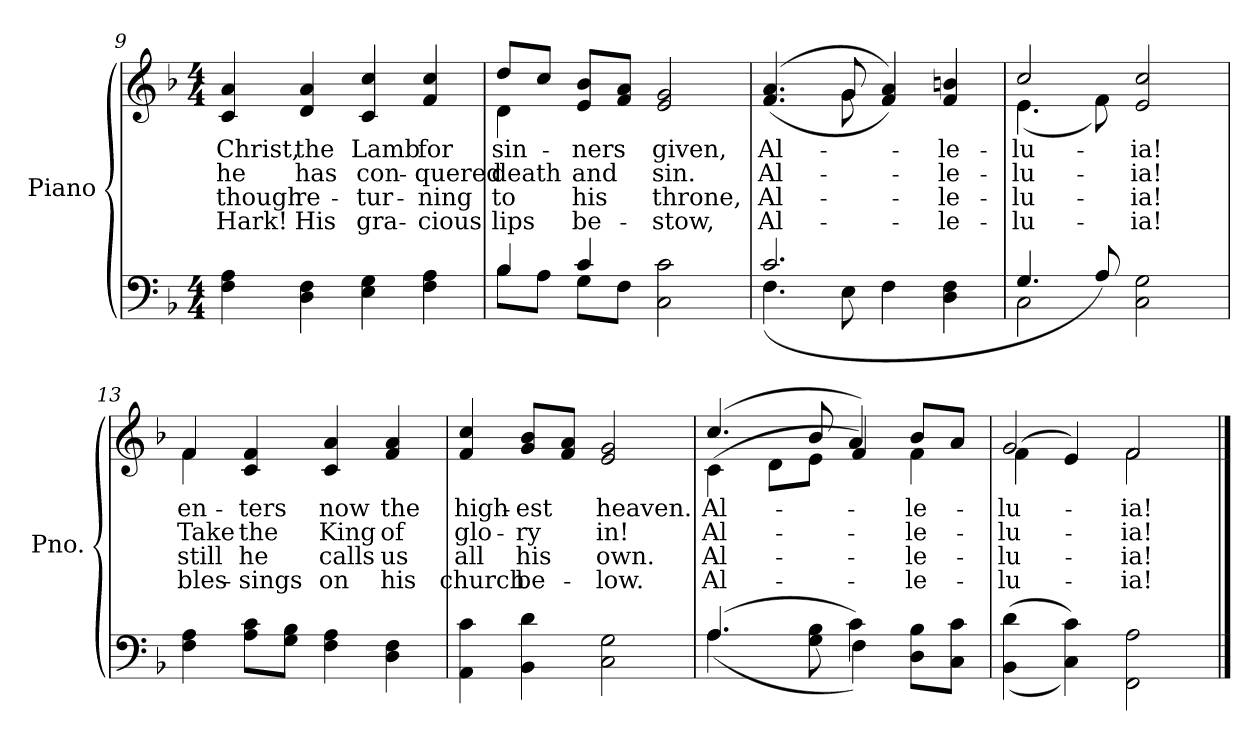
**kern	**kern	**text	**text	**text	**text
*part2	*part1	*part1	*part1	*part1	*part1
*staff2	*staff1	*staff1	*staff1	*staff1	*staff1
*I"Piano	*I"Piano	*	*	*	*
*I'Pno.	*I'Pno.	*	*	*	*
!!LO:LB:g=z
*clefF4	*clefG2	*	*	*	*
*k[b-]	*k[b-]	*	*	*	*
*F:	*F:	*	*	*	*
*M4/4	*M4/4	*	*	*	*
=9	=9	=9	=9	=9	=9
!	!	!LO:LY:b:color=#000000	!LO:LY:b:color=#000000	!LO:LY:b:color=#000000	!LO:LY:b:color=#000000
4Fi\ 4Ai	4ci/ 4ai	Christ,	he	though	Hark!
!	!	!LO:LY:b:color=#000000	!LO:LY:b:color=#000000	!LO:LY:b:color=#000000	!LO:LY:b:color=#000000
4Di\ 4Fi	4di/ 4ai	the	has	re-	-His
!	!	!LO:LY:b:color=#000000	!LO:LY:b:color=#000000	!LO:LY:b:color=#000000	!LO:LY:b:color=#000000
4Ei\ 4Gi	4ci/ 4cci	Lamb	con-	tur-	-gra-
!	!	!LO:LY:b:color=#000000	!LO:LY:b:color=#000000	!LO:LY:b:color=#000000	!LO:LY:b:color=#000000
4Fi\ 4Ai	4fi/ 4cci	for	-quered	-ning	cious
=10	=10	=10	=10	=10	=10
*^	*	*	*	*	*
!	!	!	!LO:LY:b:color=#000000	!LO:LY:b:color=#000000	!LO:LY:b:color=#000000	!LO:LY:b:color=#000000
*	*	*^	*	*	*	*
4B-i/	8B-i\L	8ddi/L	4di\	sin-	death	to	lips
.	8Ai\J	8cci/J	.	.	.	.	.
!	!	!	!	!LO:LY:b:color=#000000	!LO:LY:b:color=#000000	!LO:LY:b:color=#000000	!LO:LY:b:color=#000000
4ci/	8Gi\L	8ei/ 8b-i/L	2.ryy	-ners	and	his	be-
.	8Fi\J	8fi/ 8ai/J	.	.	.	.	.
!	!	!	!	!LO:LY:b:color=#000000	!LO:LY:b:color=#000000	!LO:LY:b:color=#000000	!LO:LY:b:color=#000000
2Ci\ 2ci	2ryy	2ei/ 2gi	.	given,	sin.	-throne,	stow,
=11	=11	=11	=11	=11	=11	=11	=11
!	!	!	!	!LO:LY:b:color=#000000	!LO:LY:b:color=#000000	!LO:LY:b:color=#000000	!LO:LY:b:color=#000000
2.ci/	(4.Fi\	((4.fi/ 4.ai	4.ryy	Al-	Al-	Al-	-Al-
.	8Ei\	8gi/	8gi\	.	.	.	.
.	4Fi\	4fi/ 4ai))	2ryy	.	.	.	.
!	!	!	!	!LO:LY:b:color=#000000	!LO:LY:b:color=#000000	!LO:LY:b:color=#000000	!LO:LY:b:color=#000000
4Di\ 4Fi	4ryy	4fi/ 4bni	.	-le-	-le-	-le-	-le-
=12	=12	=12	=12	=12	=12	=12	=12
!	!	!	!	!LO:LY:b:color=#000000	!LO:LY:b:color=#000000	!LO:LY:b:color=#000000	!LO:LY:b:color=#000000
4.Gi/	2Ci\	2cci/	(4.ei\	-lu-	-lu-	-lu-	-lu-
8Ai/)	.	.	8fi\)	.	.	.	.
!	!	!	!	!LO:LY:b:color=#000000	!LO:LY:b:color=#000000	!LO:LY:b:color=#000000	!LO:LY:b:color=#000000
2Ci\ 2Gi	2ryy	2ei/ 2cci	2ryy	-ia!	-ia!	-ia!	ia!
*v	*v	*	*	*	*	*	*
!!LO:LB:g=z	!!
=13	=13	=13	=13	=13	=13	=13
*^	*	*	*	*	*	*
!	!	!	!	!LO:LY:b:color=#000000	!LO:LY:b:color=#000000	!LO:LY:b:color=#000000	!LO:LY:b:color=#000000
*v	*v	*	*	*	*	*	*
4Fi\ 4Ai	4fi/	4fi\	en-	Take	still	bles-
!	!	!	!LO:LY:b:color=#000000	!LO:LY:b:color=#000000	!LO:LY:b:color=#000000	!LO:LY:b:color=#000000
8Ai\ 8ci\L	4ci/ 4fi	2.ryy	-ters	the	-he	sings
8Gi\ 8B-i\J	.	.	.	.	.	.
!	!	!	!LO:LY:b:color=#000000	!LO:LY:b:color=#000000	!LO:LY:b:color=#000000	!LO:LY:b:color=#000000
4Fi\ 4Ai	4ci/ 4ai	.	now	King	calls	on
!	!	!	!LO:LY:b:color=#000000	!LO:LY:b:color=#000000	!LO:LY:b:color=#000000	!LO:LY:b:color=#000000
4Di\ 4Fi	4fi/ 4ai	.	the	of	us	his
*	*v	*v	*	*	*	*
=14	=14	=14	=14	=14	=14
!	!	!LO:LY:b:color=#000000	!LO:LY:b:color=#000000	!LO:LY:b:color=#000000	!LO:LY:b:color=#000000
4AAi\ 4ci	4fi/ 4cci	high-	glo-	all	church
!	!	!LO:LY:b:color=#000000	!LO:LY:b:color=#000000	!LO:LY:b:color=#000000	!LO:LY:b:color=#000000
4BB-i\ 4di	8gi/ 8b-i/L	-est	-ry	his	be-
.	8fi/ 8ai/J	.	.	.	.
!	!	!LO:LY:b:color=#000000	!LO:LY:b:color=#000000	!LO:LY:b:color=#000000	!LO:LY:b:color=#000000
2Ci\ 2Gi	2ei/ 2gi	heaven.	in!	-own.	low.
=15	=15	=15	=15	=15	=15
*^	*	*	*	*	*
!	!	!	!LO:LY:b:color=#000000	!LO:LY:b:color=#000000	!LO:LY:b:color=#000000	!LO:LY:b:color=#000000
*	*	*^	*	*	*	*
(4.Ai/	(4.Ai\	(4.cci/	(4ci\	Al-	Al-	Al-	-Al-
.	.	.	8di\L	.	.	.	.
8Gi\ 8B-i	8ryy	8b-i/	8ei\J	.	.	.	.
4ci\)	4Fi\)	4ai/)	4fi/)	.	.	.	.
!	!	!	!	!LO:LY:b:color=#000000	!LO:LY:b:color=#000000	!LO:LY:b:color=#000000	!LO:LY:b:color=#000000
8Di\ 8B-i\L	4ryy	8b-i/L	4fi\	-le-	-le-	-le-	-le-
8Ci\ 8ci\J	.	8ai/J	.	.	.	.	.
*v	*v	*	*	*	*	*	*
=16	=16	=16	=16	=16	=16	=16
!	!	!	!LO:LY:b:color=#000000	!LO:LY:b:color=#000000	!LO:LY:b:color=#000000	!LO:LY:b:color=#000000
((4BB-i\ 4di	2gi/	(4fi\	-lu-	-lu-	-lu-	-lu-
4Ci\ 4ci))	.	4ei/)	.	.	.	.
!	!	!	!LO:LY:b:color=#000000	!LO:LY:b:color=#000000	!LO:LY:b:color=#000000	!LO:LY:b:color=#000000
2FFi\ 2Ai	2fi/	2fi\	-ia!	-ia!	-ia!	ia!
*	*v	*v	*	*	*	*
==	==	==	==	==	==
*-	*-	*-	*-	*-	*-
